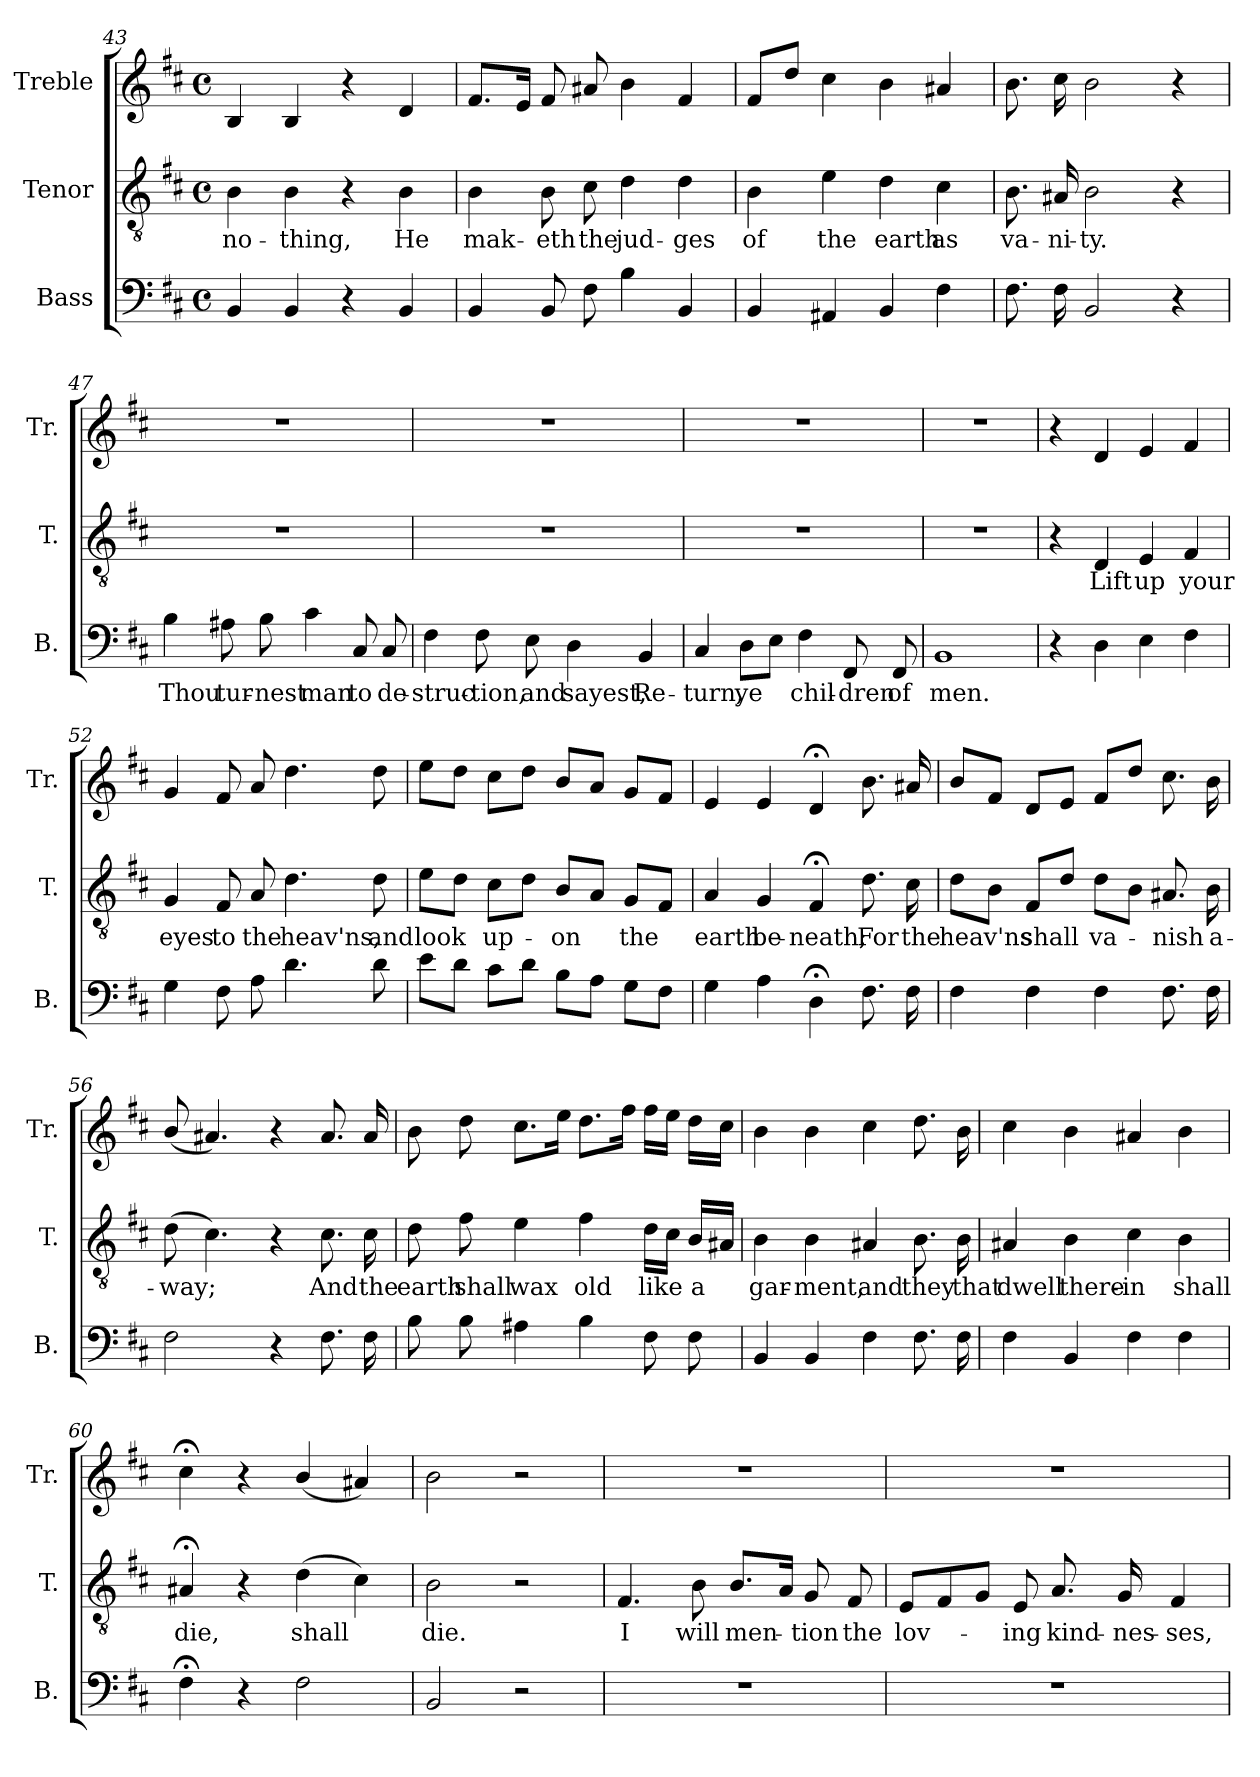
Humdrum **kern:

**kern	**text	**kern	**text	**kern
*part3	*part3	*part2	*part2	*part1
*staff3	*staff3	*staff2	*staff2	*staff1
*I"Bass	*	*I"Tenor	*	*I"Treble
*I'B.	*	*I'T.	*	*I'Tr.
*clefF4	*	*clefGv2	*	*clefG2
*k[f#c#]	*	*k[f#c#]	*	*k[f#c#]
*M4/4	*	*M4/4	*	*M4/4
*met(c)	*	*met(c)	*	*met(c)
=43	=43	=43	=43	=43
4BB/	.	4B\	no-	4B/
4BB/	.	4B\	-thing,	4B/
4r	.	4r	.	4r
4BB/	.	4B\	He	4d/
=44	=44	=44	=44	=44
4BB/	.	4B\	mak-	8.f#/L
.	.	.	.	16e/Jk
8BB/	.	8B\	-eth	8f#/
8F#\	.	8c#\	the	8a#X/
4B\	.	4d\	jud-	4b\
4BB/	.	4d\	-ges	4f#/
=45	=45	=45	=45	=45
4BB/	.	4B\	of	8f#/L
.	.	.	.	8dd/J
4AA#X/	.	4e\	the	4cc#\
4BB/	.	4d\	earth	4b\
4F#\	.	4c#\	as	4a#X/
=46	=46	=46	=46	=46
8.F#\	.	8.B\	va-	8.b\
16F#\	.	16A#X/	-ni-	16cc#\
2BB/	.	2B\	-ty.	2b\
4r	.	4r	.	4r
!!LO:PB:g=z
=47	=47	=47	=47	=47
4B\	Thou	1r	.	1r
8A#X\	tur-	.	.	.
8B\	-nest	.	.	.
4c#\	man	.	.	.
8C#/	to	.	.	.
8C#/	de-	.	.	.
=48	=48	=48	=48	=48
4F#\	-struc-	1r	.	1r
8F#\	-tion,	.	.	.
8E\	and	.	.	.
4D\	sayest,	.	.	.
4BB/	Re-	.	.	.
=49	=49	=49	=49	=49
4C#/	-turn,	1r	.	1r
8D\L	ye	.	.	.
8E\J	.	.	.	.
4F#\	chil-	.	.	.
8FF#/	-dren	.	.	.
8FF#/	of	.	.	.
=50	=50	=50	=50	=50
1BB	men.	1r	.	1r
=51	=51	=51	=51	=51
4r	.	4r	.	4r
4D\	.	4D/	Lift	4d/
4E\	.	4E/	up	4e/
4F#\	.	4F#/	your	4f#/
!!LO:LB:g=z
=52	=52	=52	=52	=52
4G\	.	4G/	eyes	4g/
8F#\	.	8F#/	to	8f#/
8A\	.	8A/	the	8a/
4.d\	.	4.d\	heav'ns,	4.dd\
8d\	.	8d\	and	8dd\
=53	=53	=53	=53	=53
8e\L	.	8e\L	look	8ee\L
8d\J	.	8d\J	.	8dd\J
8c#\L	.	8c#\L	up-	8cc#\L
8d\J	.	8d\J	.	8dd\J
8B\L	.	8B/L	-on	8b/L
8A\J	.	8A/J	.	8a/J
8G\L	.	8G/L	the	8g/L
8F#\J	.	8F#/J	.	8f#/J
=54	=54	=54	=54	=54
4G\	.	4A/	earth	4e/
4A\	.	4G/	be-	4e/
4D;<\	.	4F#;</	-neath;	4d;</
8.F#\	.	8.d\	For	8.b\
16F#\	.	16c#\	the	16a#X/
=55	=55	=55	=55	=55
4F#\	.	8d\L	heav'ns	8b/L
.	.	8B\J	.	8f#/J
4F#\	.	8F#/L	shall	8d/L
.	.	8d/J	.	8e/J
4F#\	.	8d\L	va-	8f#/L
.	.	8B\J	.	8dd/J
8.F#\	.	8.A#X/	-nish	8.cc#\
16F#\	.	16B\	a-	16b\
!!LO:LB:g=z
=56	=56	=56	=56	=56
2F#\	.	(8d\	-way;	(8b/
.	.	4.c#\)	.	4.a#X/)
4r	.	4r	.	4r
8.F#\	.	8.c#\	And	8.a#/
16F#\	.	16c#\	the	16a#/
=57	=57	=57	=57	=57
8B\	.	8d\	earth	8b\
8B\	.	8f#\	shall	8dd\
4A#X\	.	4e\	wax	8.cc#\L
.	.	.	.	16ee\Jk
4B\	.	4f#\	old	8.dd\L
.	.	.	.	16ff#\Jk
8F#\	.	16d\LL	like	16ff#\LL
.	.	16c#\JJ	.	16ee\JJ
8F#\	.	16B/LL	a	16dd\LL
.	.	16A#X/JJ	.	16cc#\JJ
=58	=58	=58	=58	=58
4BB/	.	4B\	gar-	4b\
4BB/	.	4B\	-ment,	4b\
4F#\	.	4A#X/	and	4cc#\
8.F#\	.	8.B\	they	8.dd\
16F#\	.	16B\	that	16b\
=59	=59	=59	=59	=59
4F#\	.	4A#X/	dwell	4cc#\
4BB/	.	4B\	there-	4b\
4F#\	.	4c#\	-in	4a#X/
4F#\	.	4B\	shall	4b\
!!LO:LB:g=z
=60	=60	=60	=60	=60
4F#;<\	.	4A#X;</	die,	4cc#;<\
4r	.	4r	.	4r
2F#\	.	(4d\	shall	(4b/
.	.	4c#\)	.	4a#X/)
=61	=61	=61	=61	=61
2BB/	.	2B\	die.	2b\
2r	.	2r	.	2r
=62	=62	=62	=62	=62
1r	.	4.F#/	I	1r
.	.	8B\	will	.
.	.	8.B/L	men-	.
.	.	16A/Jk	.	.
.	.	8G/	-tion	.
.	.	8F#/	the	.
=63	=63	=63	=63	=63
1r	.	8E/L	lov-	1r
.	.	8F#/	.	.
.	.	8G/J	.	.
.	.	8E/	-ing	.
.	.	8.A/	kind-	.
.	.	16G/	-nes-	.
.	.	4F#/	-ses,	.
=	=	=	=	=
*-	*-	*-	*-	*-
